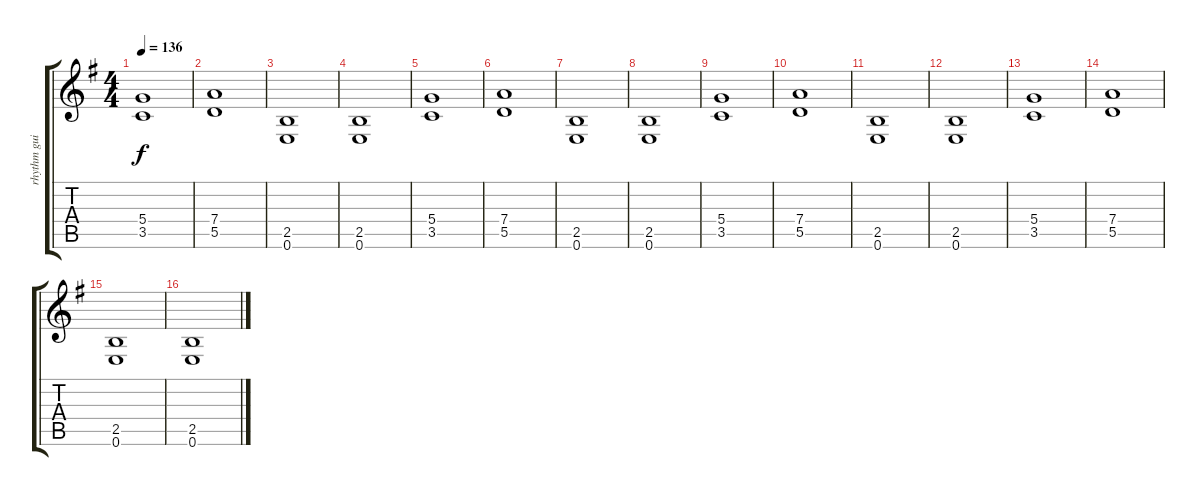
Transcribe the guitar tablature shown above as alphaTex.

\track ("rhythm guitar I" "rhythm gui") {instrument overdrivenguitar}
\staff {score tabs}
\tuning (E4 B3 G3 D3 A2 E2) {hide}
\ts (4 4)
\tempo 136
\clef g2
\ks g
(5.4 3.5).1{dy f} |
(7.4 5.5).1 |
(2.5 0.6).1 |
(2.5 0.6).1 |
(5.4 3.5).1 |
(7.4 5.5).1 |
(2.5 0.6).1 |
(2.5 0.6).1 |
(5.4 3.5).1 |
(7.4 5.5).1 |
(2.5 0.6).1 |
(2.5 0.6).1 |
(5.4 3.5).1 |
(7.4 5.5).1 |
(2.5 0.6).1 |
(2.5 0.6).1
